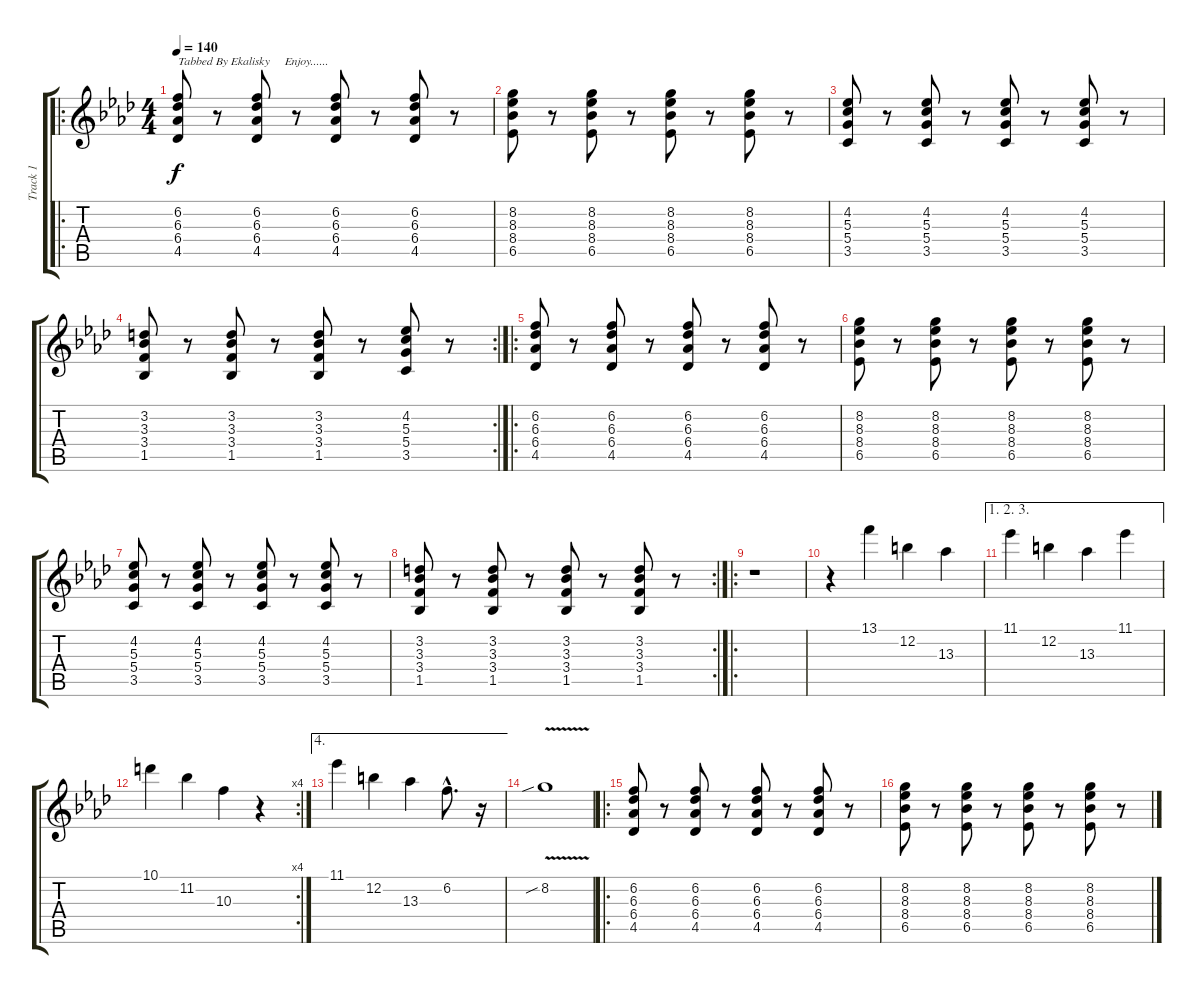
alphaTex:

\track ("Track 1" "Track 1") {instrument overdrivenguitar}
\staff {score tabs}
\tuning (E4 B3 G3 D3 A2 E2) {hide}
\ro
\ts (4 4)
\tempo 140
\clef g2
\ks fminor
(6.2 6.3 6.4 4.5).8{txt "Tabbed By Ekalisky     Enjoy......" dy f instrument overdrivenguitar} r.8 (6.2 6.3 6.4 4.5).8 r.8 (6.2 6.3 6.4 4.5).8 r.8 (6.2 6.3 6.4 4.5).8 r.8 |
(8.2 8.3 8.4 6.5).8 r.8 (8.2 8.3 8.4 6.5).8 r.8 (8.2 8.3 8.4 6.5).8 r.8 (8.2 8.3 8.4 6.5).8 r.8 |
(4.2 5.3 5.4 3.5).8 r.8 (4.2 5.3 5.4 3.5).8 r.8 (4.2 5.3 5.4 3.5).8 r.8 (4.2 5.3 5.4 3.5).8 r.8 |
\rc 2
(3.2 3.3 3.4 1.5).8 r.8 (3.2 3.3 3.4 1.5).8 r.8 (3.2 3.3 3.4 1.5).8 r.8 (4.2 5.3 5.4 3.5).8 r.8 |
\ro
(6.2 6.3 6.4 4.5).8 r.8 (6.2 6.3 6.4 4.5).8 r.8 (6.2 6.3 6.4 4.5).8 r.8 (6.2 6.3 6.4 4.5).8 r.8 |
(8.2 8.3 8.4 6.5).8 r.8 (8.2 8.3 8.4 6.5).8 r.8 (8.2 8.3 8.4 6.5).8 r.8 (8.2 8.3 8.4 6.5).8 r.8 |
(4.2 5.3 5.4 3.5).8 r.8 (4.2 5.3 5.4 3.5).8 r.8 (4.2 5.3 5.4 3.5).8 r.8 (4.2 5.3 5.4 3.5).8 r.8 |
\rc 2
(3.2 3.3 3.4 1.5).8 r.8 (3.2 3.3 3.4 1.5).8 r.8 (3.2 3.3 3.4 1.5).8 r.8 (3.2 3.3 3.4 1.5).8 r.8 |
\ro
r.1 |
r.4 13.1.4 12.2.4 13.3.4 |
\ae (1 2 3)
11.1.4 12.2.4 13.3.4 11.1.4 |
\rc 4
10.1.4 11.2.4 10.3.4 r.4 |
\ae 4
11.1.4 12.2.4 13.3.4 6.2{hac}.8{d} r.16 |
8.2{v sib}.1 |
\ro
(6.2 6.3 6.4 4.5).8 r.8 (6.2 6.3 6.4 4.5).8 r.8 (6.2 6.3 6.4 4.5).8 r.8 (6.2 6.3 6.4 4.5).8 r.8 |
(8.2 8.3 8.4 6.5).8 r.8 (8.2 8.3 8.4 6.5).8 r.8 (8.2 8.3 8.4 6.5).8 r.8 (8.2 8.3 8.4 6.5).8 r.8
